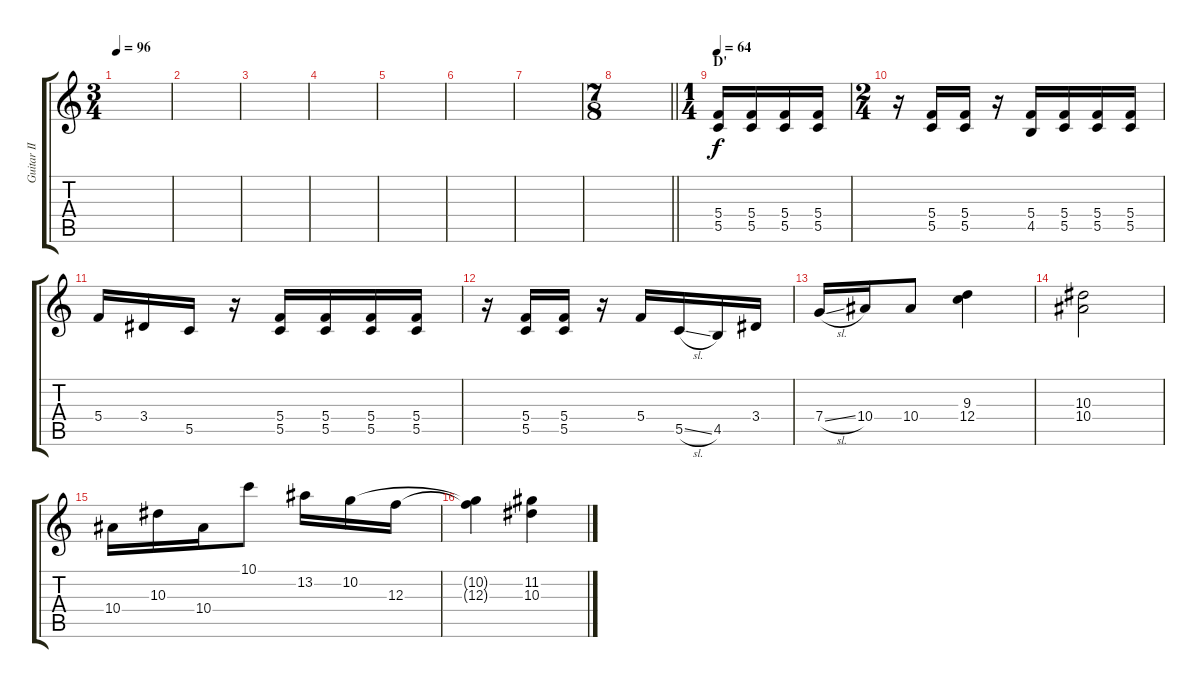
\track ("Guitar II" "Guitar II") {instrument distortionguitar}
\staff {score tabs}
\tuning (D4 A3 F3 C3 G2 C2) {hide}
\ts (3 4)
\tempo 96
\clef g2
\ks c
|
|
|
|
|
|
|
\ts (7 8)
\barLineRight lightlight
|
\ts (1 4)
\section ("" "D'")
\tempo 64
(5.4 5.5).16 (5.4 5.5).16 (5.4 5.5).16 (5.4 5.5).16 |
\ts (2 4)
r.16 (5.4 5.5).16 (5.4 5.5).16 r.16 (5.4 4.5).16 (5.4 5.5).16 (5.4 5.5).16 (5.4 5.5).16 |
5.4.16 3.4.16 5.5.16 r.16 (5.4 5.5).16 (5.4 5.5).16 (5.4 5.5).16 (5.4 5.5).16 |
r.16 (5.4 5.5).16 (5.4 5.5).16 r.16 5.4.16 5.5{sl}.16 4.5.16 3.4.16 |
7.4{sl}.16 10.4.16 10.4.8 (9.3 12.4).4 |
(10.3 10.4).2 |
10.4.16 10.3.16 10.4.16 10.1.8 13.2.16 10.2.16 12.3.16 |
(10.2{t} 12.3{t}).4 (11.2 10.3).4
